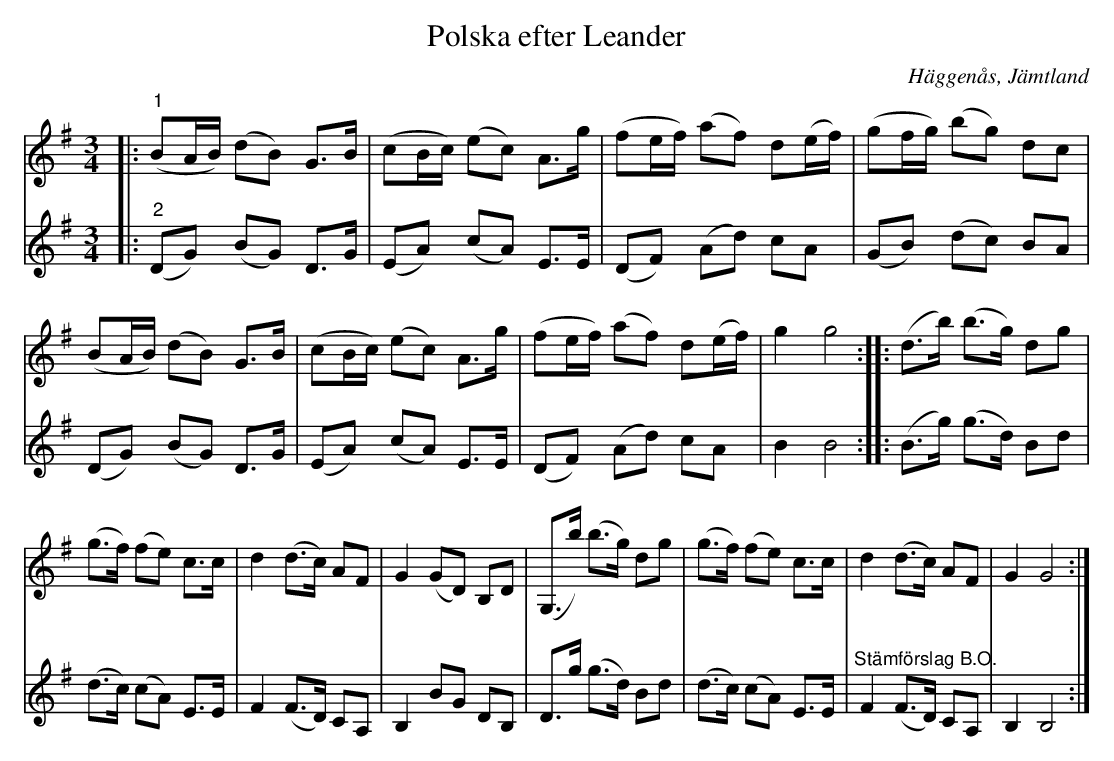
X:1
T:Polska efter Leander
O:Häggenås, Jämtland
L:1/8
M:3/4
K:G
V:1
|:"^1" (BA/B/) (dB) G>B | (cB/c/) (ec) A>g | (fe/f/) (af) d(e/f/) | (gf/g/) (bg) dc |
(BA/B/) (dB) G>B | (cB/c/) (ec) A>g | (fe/f/) (af) d(e/f/) | g2 g4 :: (d>b) (b>g) dg |
(g>f) (fe) c>c | d2 (d>c) AF | G2 (GD) B,D | (G,>b) (b>g) dg | (g>f) (fe) c>c | d2 (d>c) AF | G2 G4 :|
V:2
|:"^2" (DG) (BG) D>G | (EA) (cA) E>E | (DF) (Ad) cA | (GB) (dc) BA | (DG) (BG) D>G |
(EA) (cA) E>E | (DF) (Ad) cA | B2 B4 :: (B>g) (g>d) Bd | (d>c) (cA) E>E |
F2 (F>D) CA, | B,2 BG DB, | D>g (g>d) Bd |
(d>c) (cA) E>E |"^Stämförslag B.O." F2 (F>D) CA, | B,2 B,4 :|
